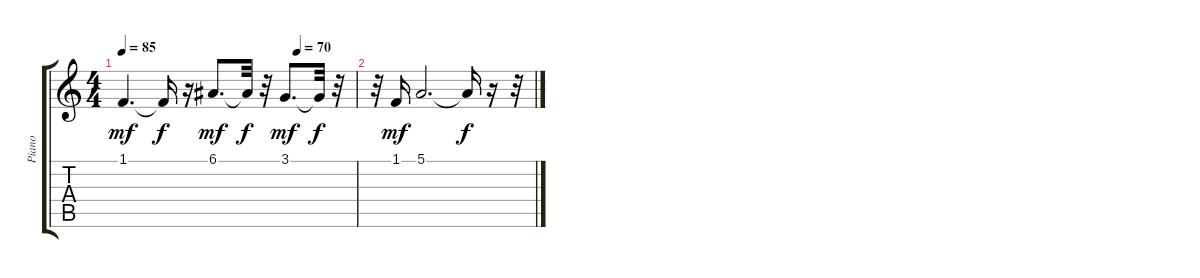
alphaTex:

\track ("Piano" "Piano") {instrument acousticgrandpiano}
\staff {score tabs}
\tuning (E4 B3 G3 D3 A2 E2) {hide}
\ts (4 4)
\tempo 85
\tempo (70 0.75)
\clef g2
\ks c
1.1.4{d dy mf} 1.1{t}.16{dy f} r.16 6.1.8{d dy mf} 6.1{t}.32{dy f} r.32 3.1.8{d dy mf} 3.1{t}.32{dy f} r.32 |
r.32 1.1.16{dy mf} 5.1.2{d} 5.1{t}.16{dy f} r.16 r.32
